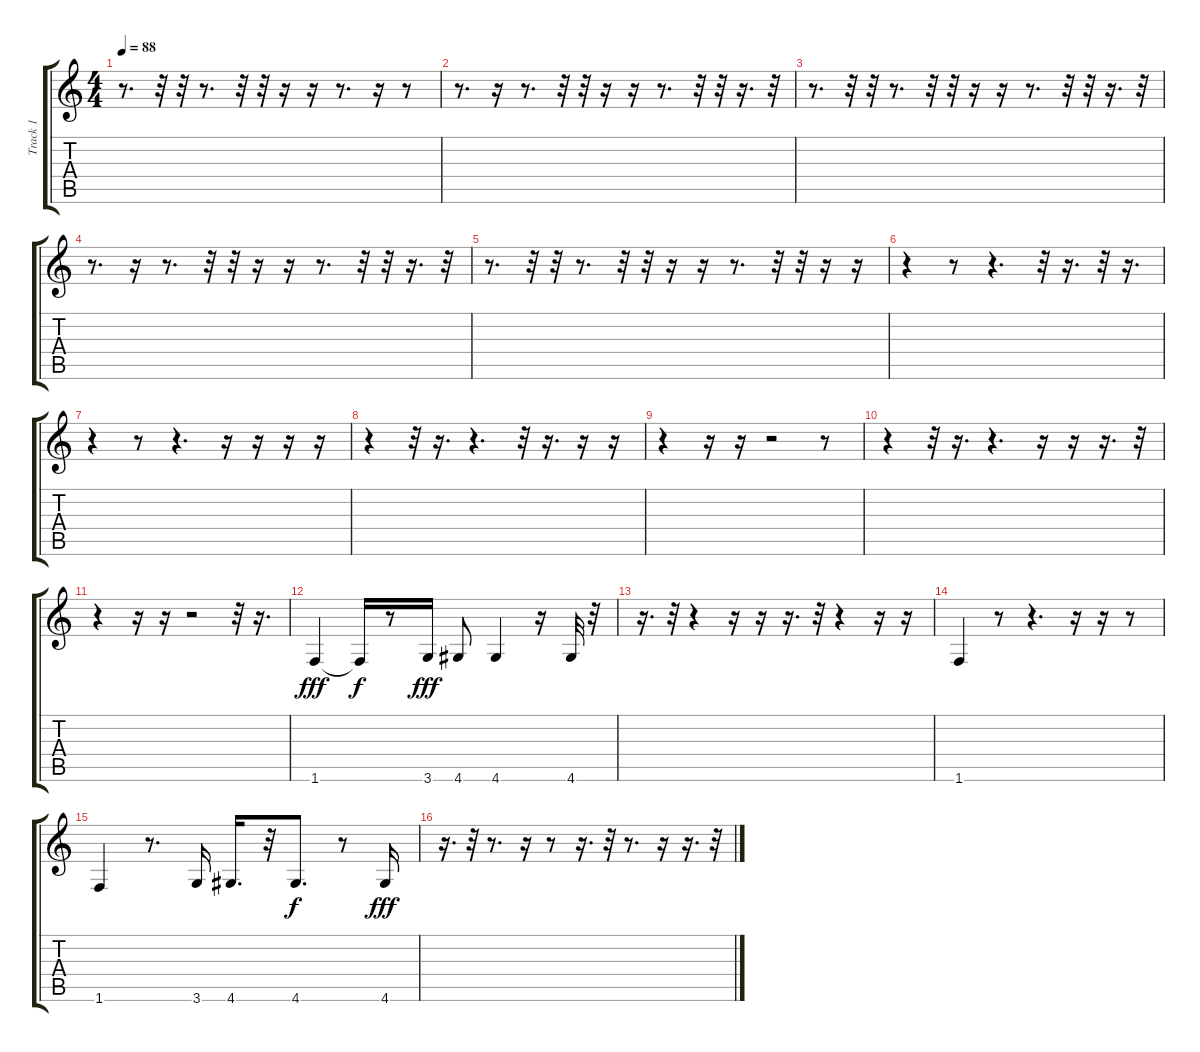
\track ("Track 1" "Track 1") {instrument electricbassfinger}
\staff {score tabs}
\tuning (E4 B3 G3 D3 A2 E2) {hide}
\ts (4 4)
\tempo 88
\clef g2
\ks c
r.8{d dy fff} r.32 r.32 r.8{d} r.32 r.32 r.16 r.16 r.8{d} r.16 r.8 |
r.8{d} r.16 r.8{d} r.32 r.32 r.16 r.16 r.8{d} r.32 r.32 r.16{d} r.32 |
r.8{d} r.32 r.32 r.8{d} r.32 r.32 r.16 r.16 r.8{d} r.32 r.32 r.16{d} r.32 |
r.8{d} r.16 r.8{d} r.32 r.32 r.16 r.16 r.8{d} r.32 r.32 r.16{d} r.32 |
r.8{d} r.32 r.32 r.8{d} r.32 r.32 r.16 r.16 r.8{d} r.32 r.32 r.16 r.16 |
r.4 r.8 r.4{d} r.32 r.16{d} r.32 r.16{d} |
r.4 r.8 r.4{d} r.16 r.16 r.16 r.16 |
r.4 r.32 r.16{d} r.4{d} r.32 r.16{d} r.16 r.16 |
r.4 r.16 r.16 r.2 r.8 |
r.4 r.32 r.16{d} r.4{d} r.16 r.16 r.16{d} r.32 |
r.4 r.16 r.16 r.2 r.32 r.16{d} |
1.6.4 1.6{t}.16{dy f} r.8 3.6.16{dy fff} 4.6.8 4.6.4 r.16 4.6.32 r.32 |
r.16{d} r.32 r.4 r.16 r.16 r.16{d} r.32 r.4 r.16 r.16 |
1.6.4 r.8 r.4{d} r.16 r.16 r.8 |
1.6.4 r.8{d} 3.6.16 4.6.16{d} r.32 4.6.8{d dy f} r.8 4.6.16{dy fff} |
r.16{d} r.32 r.8{d} r.16 r.8 r.16{d} r.32 r.8{d} r.16 r.16{d} r.32
